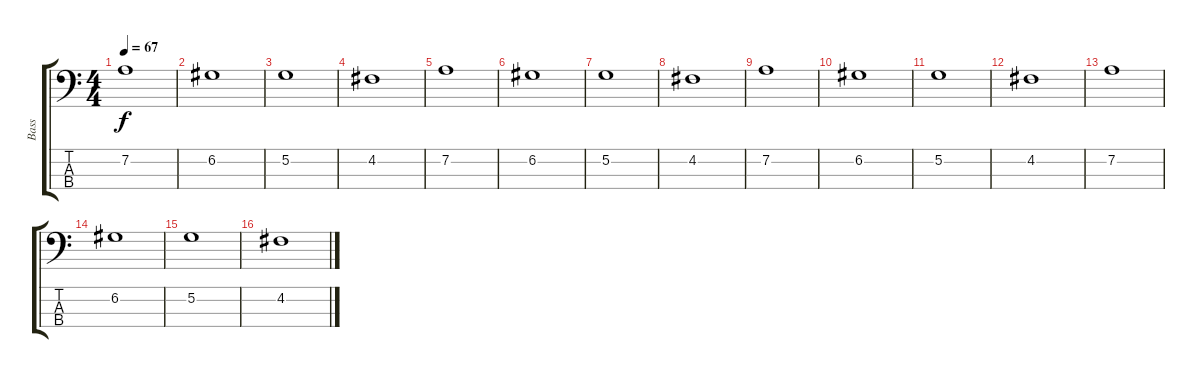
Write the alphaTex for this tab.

\track ("Bass" "Bass") {instrument electricbassfinger}
\staff {score tabs}
\tuning (G2 D2 A1 E1) {hide}
\ts (4 4)
\tempo 67
\clef f4
\ks c
7.2.1{dy f} |
6.2.1 |
5.2.1 |
4.2.1 |
7.2.1 |
6.2.1 |
5.2.1 |
4.2.1 |
7.2.1 |
6.2.1 |
5.2.1 |
4.2.1 |
7.2.1 |
6.2.1 |
5.2.1 |
4.2.1
